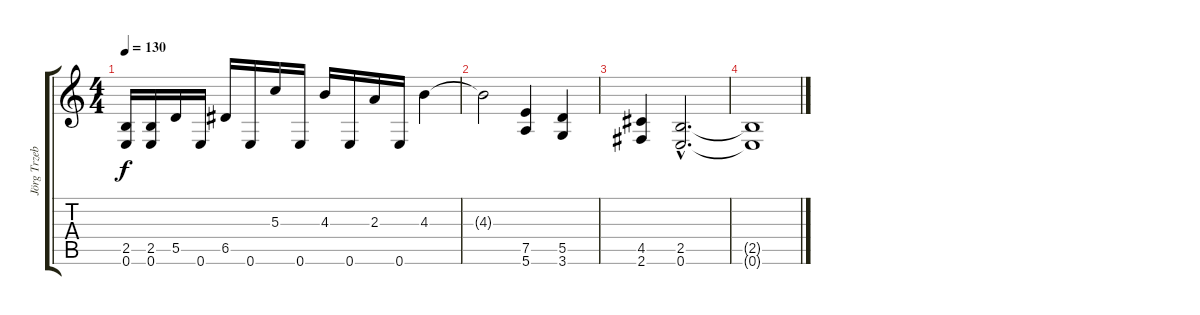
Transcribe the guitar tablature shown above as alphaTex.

\track ("Jörg Trzebiatowski " "Jörg Trzeb") {instrument distortionguitar}
\staff {score tabs}
\tuning (E4 B3 G3 D3 A2 E2) {hide}
\ts (4 4)
\tempo 130
\clef g2
\ks c
(2.5 0.6).16{dy f} (2.5 0.6).16 5.5.16 0.6.16 6.5.16 0.6.16 5.3.16 0.6.16 4.3.16 0.6.16 2.3.16 0.6.16 4.3.4 |
4.3{t}.2 (7.5 5.6).4 (5.5 3.6).4 |
(4.5 2.6).4 (2.5{hac} 0.6{hac}).2{d} |
(2.5{t} 0.6{t}).1
